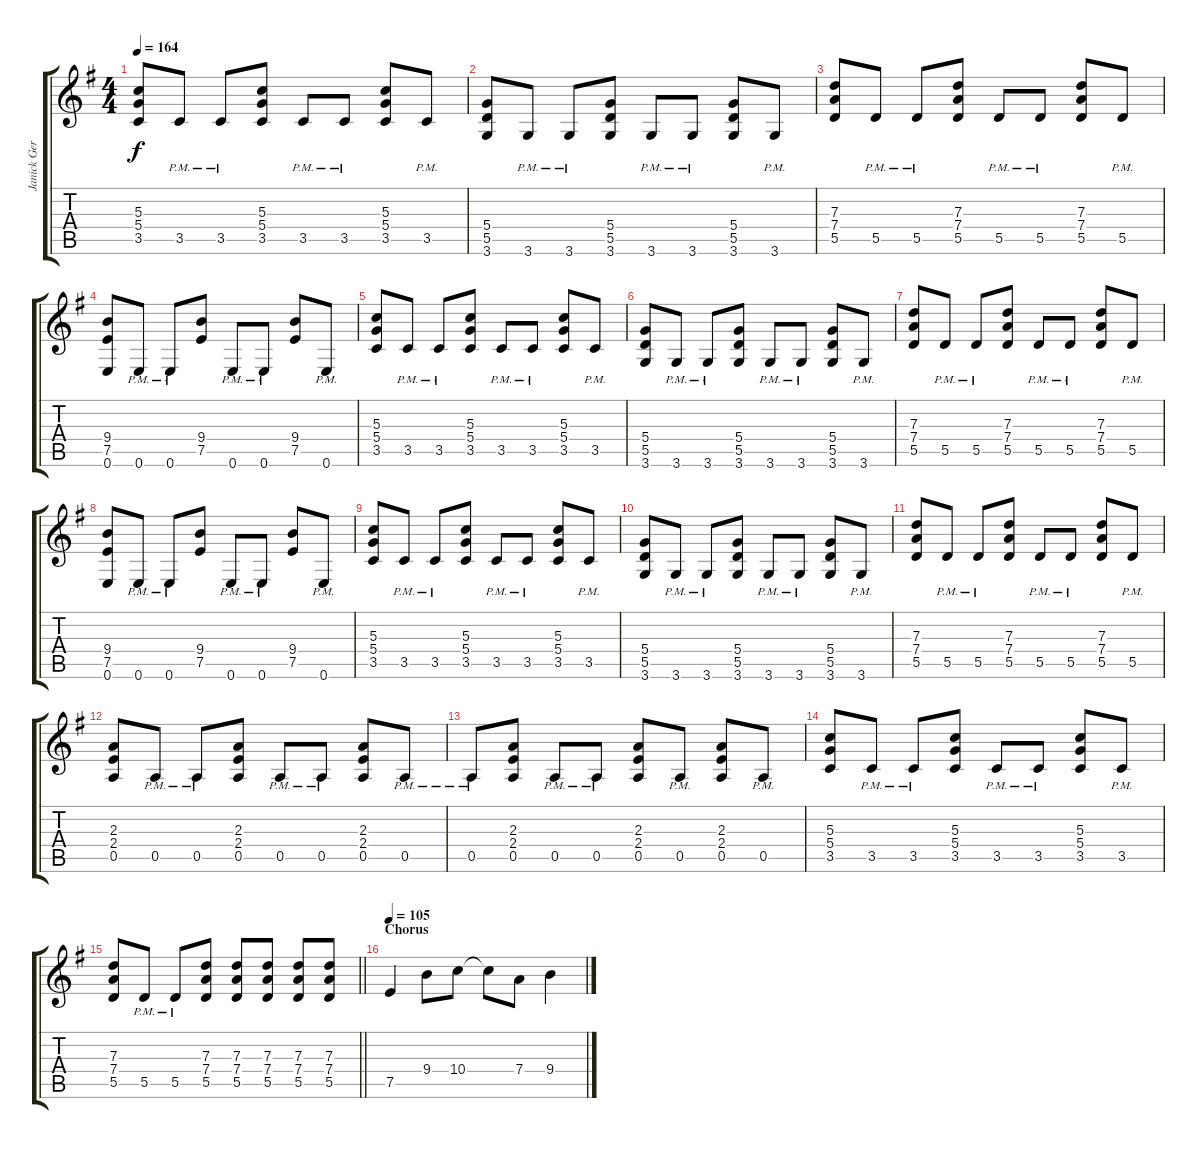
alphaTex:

\track ("Janick Gers" "Janick Ger") {instrument electricguitarclean}
\staff {score tabs}
\tuning (E4 B3 G3 D3 A2 E2) {hide}
\ts (4 4)
\tempo 164
\clef g2
\ks eminor
(5.3 5.4 3.5).8{dy f} 3.5{pm}.8 3.5{pm}.8 (5.3 5.4 3.5).8 3.5{pm}.8 3.5{pm}.8 (5.3 5.4 3.5).8 3.5{pm}.8 |
(5.4 5.5 3.6).8 3.6{pm}.8 3.6{pm}.8 (5.4 5.5 3.6).8 3.6{pm}.8 3.6{pm}.8 (5.4 5.5 3.6).8 3.6{pm}.8 |
(7.3 7.4 5.5).8 5.5{pm}.8 5.5{pm}.8 (7.3 7.4 5.5).8 5.5{pm}.8 5.5{pm}.8 (7.3 7.4 5.5).8 5.5{pm}.8 |
(9.4 7.5 0.6).8 0.6{pm}.8 0.6{pm}.8 (9.4 7.5).8 0.6{pm}.8 0.6{pm}.8 (9.4 7.5).8 0.6{pm}.8 |
(5.3 5.4 3.5).8 3.5{pm}.8 3.5{pm}.8 (5.3 5.4 3.5).8 3.5{pm}.8 3.5{pm}.8 (5.3 5.4 3.5).8 3.5{pm}.8 |
(5.4 5.5 3.6).8 3.6{pm}.8 3.6{pm}.8 (5.4 5.5 3.6).8 3.6{pm}.8 3.6{pm}.8 (5.4 5.5 3.6).8 3.6{pm}.8 |
(7.3 7.4 5.5).8 5.5{pm}.8 5.5{pm}.8 (7.3 7.4 5.5).8 5.5{pm}.8 5.5{pm}.8 (7.3 7.4 5.5).8 5.5{pm}.8 |
(9.4 7.5 0.6).8 0.6{pm}.8 0.6{pm}.8 (9.4 7.5).8 0.6{pm}.8 0.6{pm}.8 (9.4 7.5).8 0.6{pm}.8 |
(5.3 5.4 3.5).8 3.5{pm}.8 3.5{pm}.8 (5.3 5.4 3.5).8 3.5{pm}.8 3.5{pm}.8 (5.3 5.4 3.5).8 3.5{pm}.8 |
(5.4 5.5 3.6).8 3.6{pm}.8 3.6{pm}.8 (5.4 5.5 3.6).8 3.6{pm}.8 3.6{pm}.8 (5.4 5.5 3.6).8 3.6{pm}.8 |
(7.3 7.4 5.5).8 5.5{pm}.8 5.5{pm}.8 (7.3 7.4 5.5).8 5.5{pm}.8 5.5{pm}.8 (7.3 7.4 5.5).8 5.5{pm}.8 |
(2.3 2.4 0.5).8 0.5{pm}.8 0.5{pm}.8 (2.3 2.4 0.5).8 0.5{pm}.8 0.5{pm}.8 (2.3 2.4 0.5).8 0.5{pm}.8 |
0.5{pm}.8 (2.3 2.4 0.5).8 0.5{pm}.8 0.5{pm}.8 (2.3 2.4 0.5).8 0.5{pm}.8 (2.3 2.4 0.5).8 0.5{pm}.8 |
(5.3 5.4 3.5).8 3.5{pm}.8 3.5{pm}.8 (5.3 5.4 3.5).8 3.5{pm}.8 3.5{pm}.8 (5.3 5.4 3.5).8 3.5{pm}.8 |
\barLineRight lightlight
(7.3 7.4 5.5).8 5.5{pm}.8 5.5{pm}.8 (7.3 7.4 5.5).8 (7.3 7.4 5.5).8 (7.3 7.4 5.5).8 (7.3 7.4 5.5).8 (7.3 7.4 5.5).8 |
\section ("" "Chorus")
\tempo 105
7.5.4 9.4.8 10.4.8 10.4{t}.8 7.4.8 9.4.4
